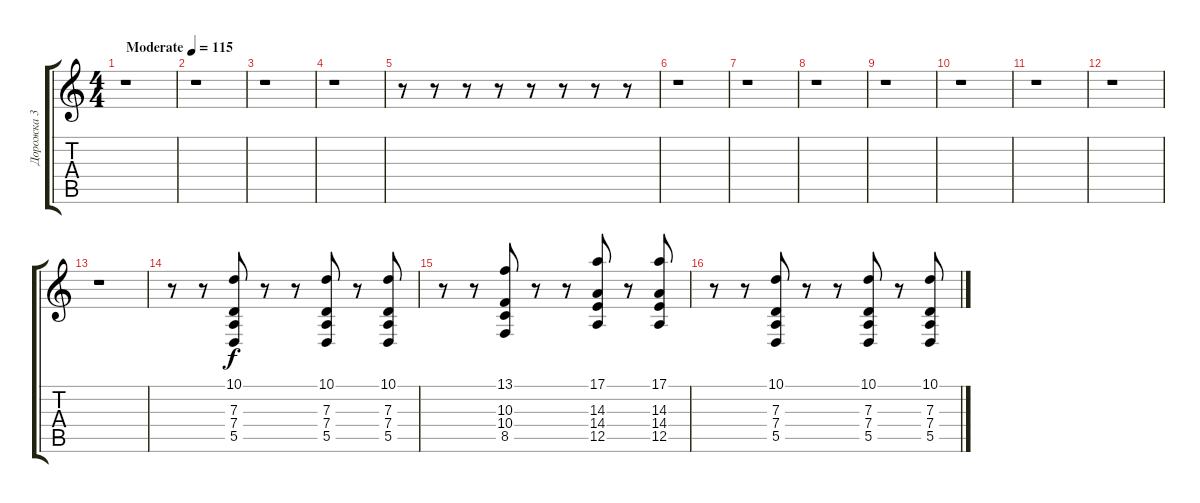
\track ("Дорожка 3" "Дорожка 3") {instrument rockorgan}
\staff {score tabs}
\tuning (E4 B3 G3 D3 A2 E2) {hide}
\ts (4 4)
\tempo (115 "Moderate")
\clef g2
\ks c
r.1{dy f instrument rockorgan} |
r.1 |
r.1 |
r.1 |
r.8 r.8 r.8 r.8 r.8 r.8 r.8 r.8 |
r.1 |
r.1 |
r.1 |
r.1 |
r.1 |
r.1 |
r.1 |
r.1 |
r.8 r.8 (10.1 7.3 7.4 5.5).8 r.8 r.8 (10.1 7.3 7.4 5.5).8 r.8 (10.1 7.3 7.4 5.5).8 |
r.8 r.8 (13.1 10.3 10.4 8.5).8 r.8 r.8 (17.1 14.3 14.4 12.5).8 r.8 (17.1 14.3 14.4 12.5).8 |
r.8 r.8 (10.1 7.3 7.4 5.5).8 r.8 r.8 (10.1 7.3 7.4 5.5).8 r.8 (10.1 7.3 7.4 5.5).8
